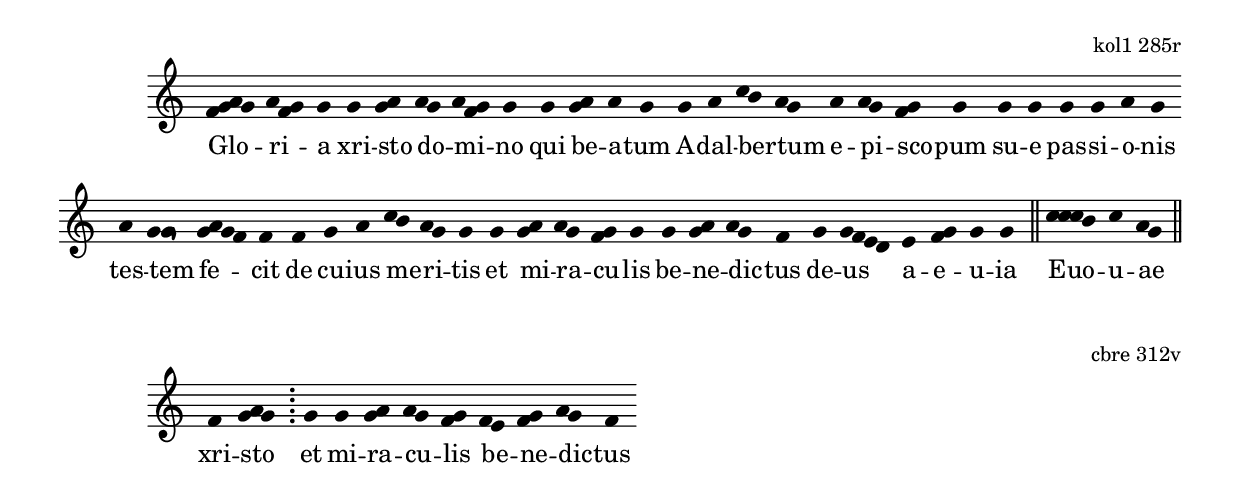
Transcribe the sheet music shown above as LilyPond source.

\version "2.19.32"

\include "../lib/synopsis.ily"

\score {
  \transpose c c' {
    \plainchant
    \melisma { f g a g } \melisma { a f g } g \bar "" g \melisma { g a } \bar "" \melisma { a g } \melisma { a f g } g \bar ""
    g \bar "" \melisma { g a } a g \bar "" g a \melisma { c' b } \melisma { a g } \bar "" a \melisma { a g } \melisma { f g } g \bar ""
    g g \bar "" g g a g \bar "" a \melisma { g \strophicus g } \bar "" \melisma { g a g f } f \bar ""
    f \bar "" g a \bar "" \melisma { c' b } \melisma { a g } g \bar "" g \bar "" \melisma { g a } \melisma { a g } \melisma { f g } g \bar ""
    g \melisma { g a } \melisma { a g } f \bar "" g \melisma { g f e d } \bar "" e \melisma { f g } g g \bar "||"

    \melisma { c' c' c' b } c' \melisma { a g } \bar "||"
  }
  \addlyrics {
    Glo -- ri -- a xri -- sto do -- mi -- no
    qui be -- a -- tum A -- dal -- ber -- tum e -- pi -- sco -- pum
    su -- e pas -- si -- o -- nis tes -- tem fe -- cit
    de cu -- ius me -- ri -- tis et mi -- ra -- cu -- lis
    be -- ne -- dic -- tus de -- us a -- e -- u -- ia

    Euo -- u -- ae
  }
  \header {
    quid = "antiphona"
    fontes = "kol1 285r"
  }
}

\score {
  \transpose c c' {
    \plainchant
    f \melisma { g a g } \bar ";"
    g g \melisma { g a } \melisma { a g } \melisma { f g } \melisma { f e } \melisma { f g } \melisma { a g } f
  }
  \addlyrics {
    xri -- sto
    et mi -- ra -- cu -- lis be -- ne -- dic -- tus
  }
  \header {
    fontes = "cbre 312v"
  }
}